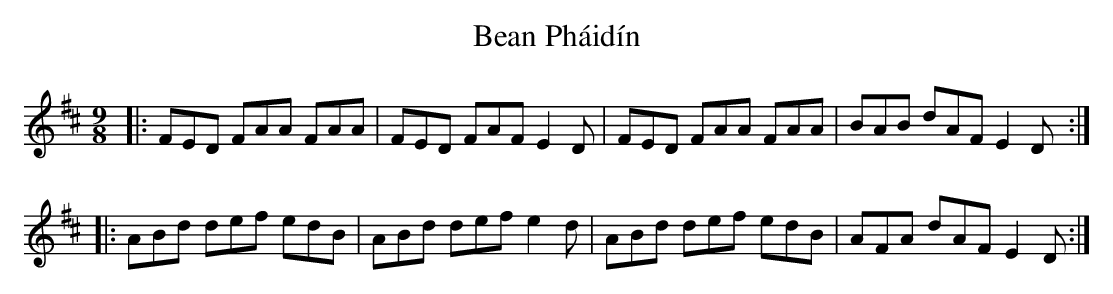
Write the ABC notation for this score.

X:1
T: Bean Pháidín
M: 9/8
L: 1/8
K: Dmaj
|: FED FAA FAA | FED FAF E2D | FED FAA FAA | BAB dAF E2D :|
|: ABd def edB | ABd def e2d | ABd def edB | AFA dAF E2D:|
